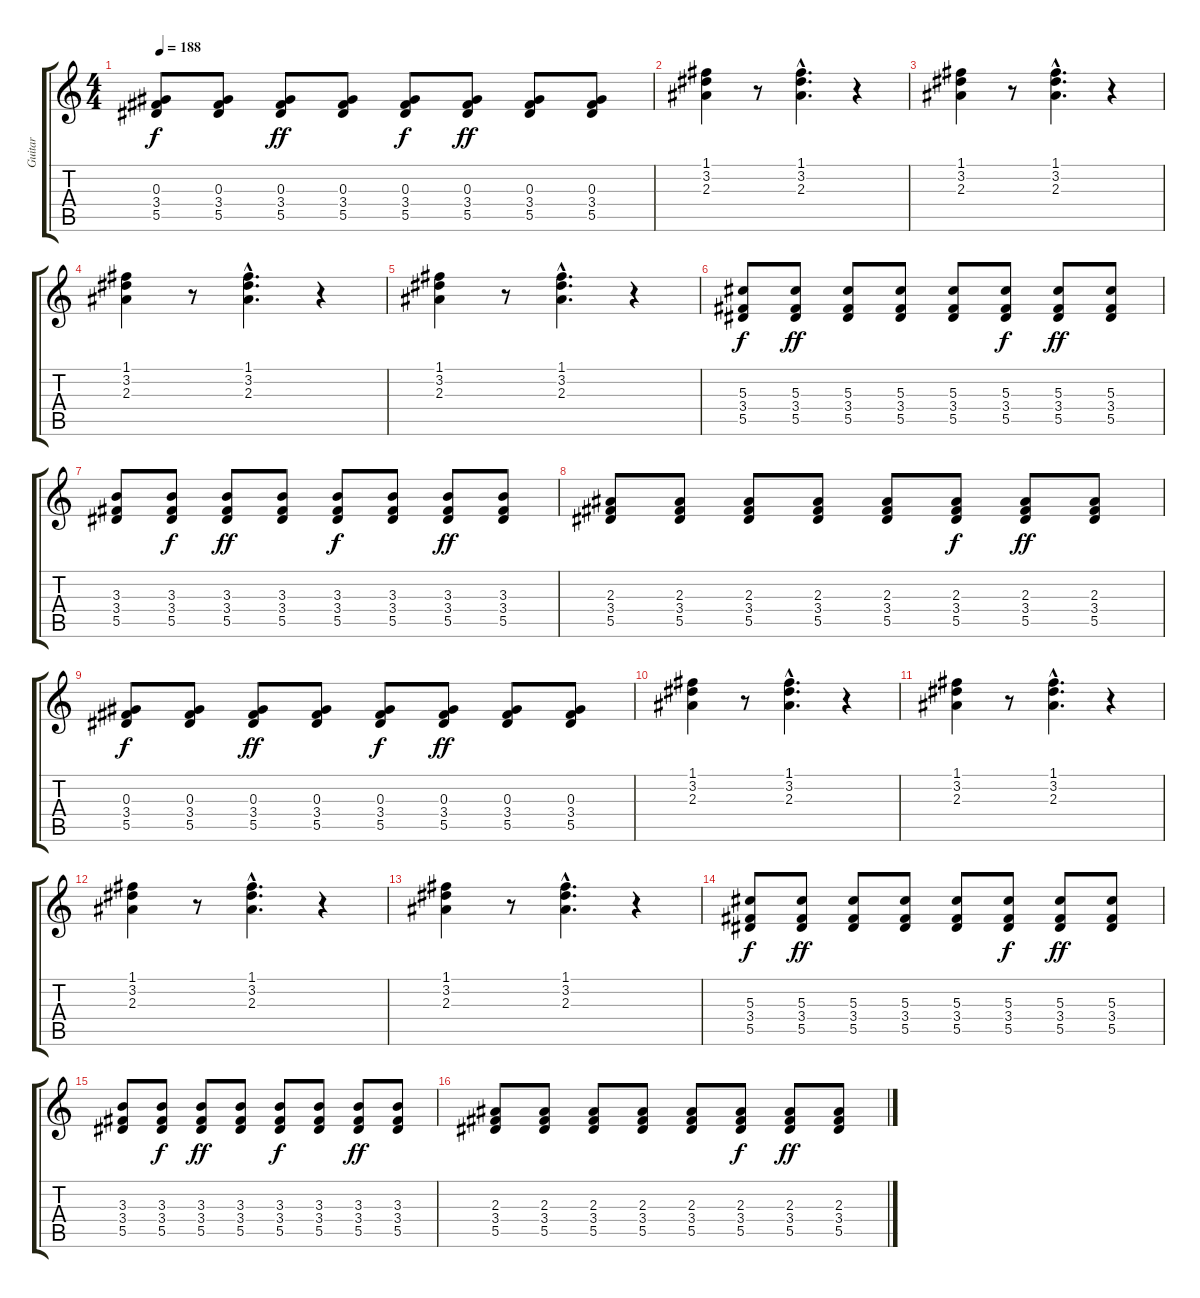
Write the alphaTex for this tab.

\track ("Guitar" "Guitar") {instrument overdrivenguitar}
\staff {score tabs}
\tuning (F4 C4 Ab3 Eb3 Bb2 F2) {hide}
\ts (4 4)
\tempo 188
\clef g2
\ks c
(0.3 3.4 5.5).8{dy f} (0.3 3.4 5.5).8 (0.3 3.4 5.5).8{dy ff} (0.3 3.4 5.5).8 (0.3 3.4 5.5).8{dy f} (0.3 3.4 5.5).8{dy ff} (0.3 3.4 5.5).8 (0.3 3.4 5.5).8 |
(1.1 3.2 2.3).4 r.8 (1.1{hac} 3.2{hac} 2.3{hac}).4{d} r.4 |
(1.1 3.2 2.3).4 r.8 (1.1{hac} 3.2{hac} 2.3{hac}).4{d} r.4 |
(1.1 3.2 2.3).4 r.8 (1.1{hac} 3.2{hac} 2.3{hac}).4{d} r.4 |
(1.1 3.2 2.3).4 r.8 (1.1{hac} 3.2{hac} 2.3{hac}).4{d} r.4 |
(5.3 3.4 5.5).8{dy f} (5.3 3.4 5.5).8{dy ff} (5.3 3.4 5.5).8 (5.3 3.4 5.5).8 (5.3 3.4 5.5).8 (5.3 3.4 5.5).8{dy f} (5.3 3.4 5.5).8{dy ff} (5.3 3.4 5.5).8 |
(3.3 3.4 5.5).8 (3.3 3.4 5.5).8{dy f} (3.3 3.4 5.5).8{dy ff} (3.3 3.4 5.5).8 (3.3 3.4 5.5).8{dy f} (3.3 3.4 5.5).8 (3.3 3.4 5.5).8{dy ff} (3.3 3.4 5.5).8 |
(2.3 3.4 5.5).8 (2.3 3.4 5.5).8 (2.3 3.4 5.5).8 (2.3 3.4 5.5).8 (2.3 3.4 5.5).8 (2.3 3.4 5.5).8{dy f} (2.3 3.4 5.5).8{dy ff} (2.3 3.4 5.5).8 |
(0.3 3.4 5.5).8{dy f} (0.3 3.4 5.5).8 (0.3 3.4 5.5).8{dy ff} (0.3 3.4 5.5).8 (0.3 3.4 5.5).8{dy f} (0.3 3.4 5.5).8{dy ff} (0.3 3.4 5.5).8 (0.3 3.4 5.5).8 |
(1.1 3.2 2.3).4 r.8 (1.1{hac} 3.2{hac} 2.3{hac}).4{d} r.4 |
(1.1 3.2 2.3).4 r.8 (1.1{hac} 3.2{hac} 2.3{hac}).4{d} r.4 |
(1.1 3.2 2.3).4 r.8 (1.1{hac} 3.2{hac} 2.3{hac}).4{d} r.4 |
(1.1 3.2 2.3).4 r.8 (1.1{hac} 3.2{hac} 2.3{hac}).4{d} r.4 |
(5.3 3.4 5.5).8{dy f} (5.3 3.4 5.5).8{dy ff} (5.3 3.4 5.5).8 (5.3 3.4 5.5).8 (5.3 3.4 5.5).8 (5.3 3.4 5.5).8{dy f} (5.3 3.4 5.5).8{dy ff} (5.3 3.4 5.5).8 |
(3.3 3.4 5.5).8 (3.3 3.4 5.5).8{dy f} (3.3 3.4 5.5).8{dy ff} (3.3 3.4 5.5).8 (3.3 3.4 5.5).8{dy f} (3.3 3.4 5.5).8 (3.3 3.4 5.5).8{dy ff} (3.3 3.4 5.5).8 |
(2.3 3.4 5.5).8 (2.3 3.4 5.5).8 (2.3 3.4 5.5).8 (2.3 3.4 5.5).8 (2.3 3.4 5.5).8 (2.3 3.4 5.5).8{dy f} (2.3 3.4 5.5).8{dy ff} (2.3 3.4 5.5).8
